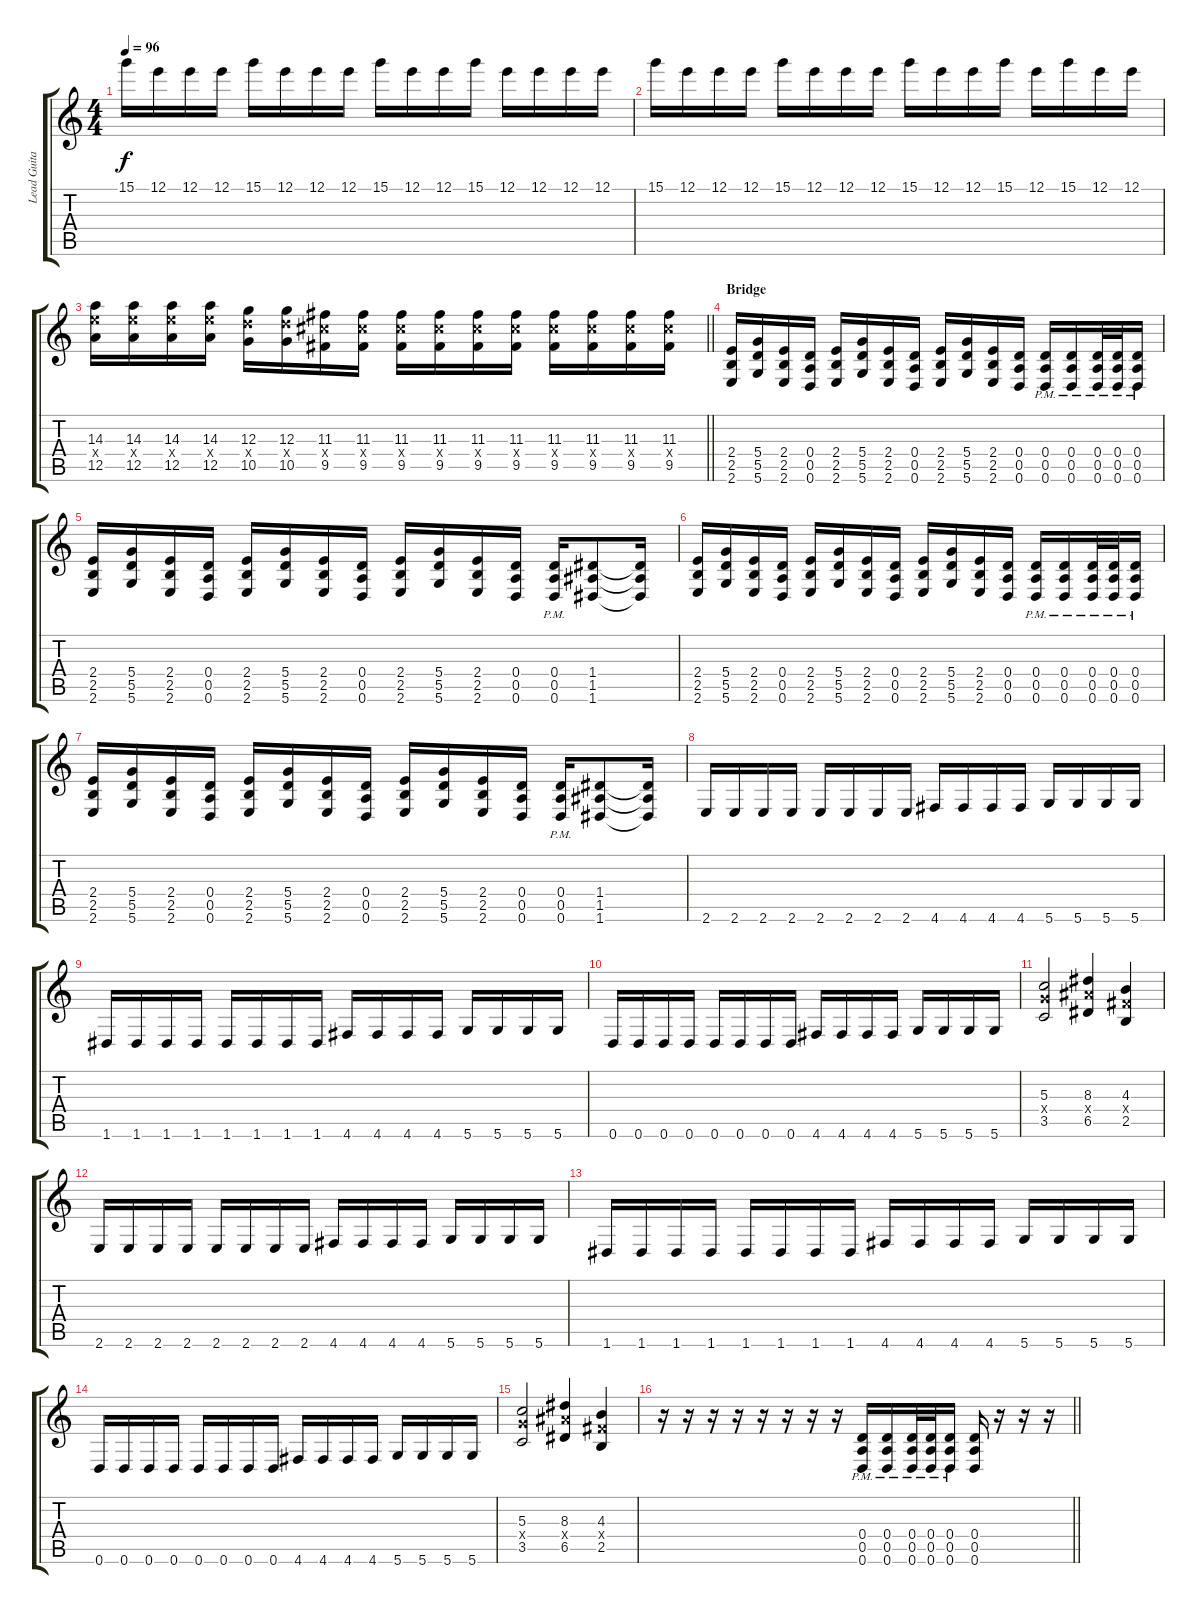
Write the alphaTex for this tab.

\track ("Lead Guitar" "Lead Guita") {instrument distortionguitar}
\staff {score tabs}
\tuning (E4 B3 G3 D3 A2 D2) {hide}
\ts (4 4)
\tempo 96
\clef g2
\ks c
15.1.16{dy f} 12.1.16 12.1.16 12.1.16 15.1.16 12.1.16 12.1.16 12.1.16 15.1.16 12.1.16 12.1.16 15.1.16 12.1.16 12.1.16 12.1.16 12.1.16 |
15.1.16 12.1.16 12.1.16 12.1.16 15.1.16 12.1.16 12.1.16 12.1.16 15.1.16 12.1.16 12.1.16 15.1.16 12.1.16 15.1.16 12.1.16 12.1.16 |
\barLineRight lightlight
(14.3 14.4{x} 12.5).16 (14.3 14.4{x} 12.5).16 (14.3 14.4{x} 12.5).16 (14.3 14.4{x} 12.5).16 (12.3 12.4{x} 10.5).16 (12.3 12.4{x} 10.5).16 (11.3 11.4{x} 9.5).16 (11.3 11.4{x} 9.5).16 (11.3 11.4{x} 9.5).16 (11.3 11.4{x} 9.5).16 (11.3 11.4{x} 9.5).16 (11.3 11.4{x} 9.5).16 (11.3 11.4{x} 9.5).16 (11.3 11.4{x} 9.5).16 (11.3 11.4{x} 9.5).16 (11.3 11.4{x} 9.5).16 |
\section ("" "Bridge")
(2.4 2.5 2.6).16 (5.4 5.5 5.6).16 (2.4 2.5 2.6).16 (0.4 0.5 0.6).16 (2.4 2.5 2.6).16 (5.4 5.5 5.6).16 (2.4 2.5 2.6).16 (0.4 0.5 0.6).16 (2.4 2.5 2.6).16 (5.4 5.5 5.6).16 (2.4 2.5 2.6).16 (0.4 0.5 0.6).16 (0.4{pm} 0.5{pm} 0.6{pm}).16 (0.4{pm} 0.5{pm} 0.6{pm}).16 (0.4{pm} 0.5{pm} 0.6{pm}).32 (0.4{pm} 0.5{pm} 0.6{pm}).32 (0.4{pm} 0.5{pm} 0.6{pm}).16 |
(2.4 2.5 2.6).16 (5.4 5.5 5.6).16 (2.4 2.5 2.6).16 (0.4 0.5 0.6).16 (2.4 2.5 2.6).16 (5.4 5.5 5.6).16 (2.4 2.5 2.6).16 (0.4 0.5 0.6).16 (2.4 2.5 2.6).16 (5.4 5.5 5.6).16 (2.4 2.5 2.6).16 (0.4 0.5 0.6).16 (0.4{pm} 0.5{pm} 0.6{pm}).16 (1.4 1.5 1.6).8 (1.4{t} 1.5{t} 1.6{t}).16 |
(2.4 2.5 2.6).16 (5.4 5.5 5.6).16 (2.4 2.5 2.6).16 (0.4 0.5 0.6).16 (2.4 2.5 2.6).16 (5.4 5.5 5.6).16 (2.4 2.5 2.6).16 (0.4 0.5 0.6).16 (2.4 2.5 2.6).16 (5.4 5.5 5.6).16 (2.4 2.5 2.6).16 (0.4 0.5 0.6).16 (0.4{pm} 0.5{pm} 0.6{pm}).16 (0.4{pm} 0.5{pm} 0.6{pm}).16 (0.4{pm} 0.5{pm} 0.6{pm}).32 (0.4{pm} 0.5{pm} 0.6{pm}).32 (0.4{pm} 0.5{pm} 0.6{pm}).16 |
(2.4 2.5 2.6).16 (5.4 5.5 5.6).16 (2.4 2.5 2.6).16 (0.4 0.5 0.6).16 (2.4 2.5 2.6).16 (5.4 5.5 5.6).16 (2.4 2.5 2.6).16 (0.4 0.5 0.6).16 (2.4 2.5 2.6).16 (5.4 5.5 5.6).16 (2.4 2.5 2.6).16 (0.4 0.5 0.6).16 (0.4{pm} 0.5{pm} 0.6{pm}).16 (1.4 1.5 1.6).8 (1.4{t} 1.5{t} 1.6{t}).16 |
2.6.16 2.6.16 2.6.16 2.6.16 2.6.16 2.6.16 2.6.16 2.6.16 4.6.16 4.6.16 4.6.16 4.6.16 5.6.16 5.6.16 5.6.16 5.6.16 |
1.6.16 1.6.16 1.6.16 1.6.16 1.6.16 1.6.16 1.6.16 1.6.16 4.6.16 4.6.16 4.6.16 4.6.16 5.6.16 5.6.16 5.6.16 5.6.16 |
0.6.16 0.6.16 0.6.16 0.6.16 0.6.16 0.6.16 0.6.16 0.6.16 4.6.16 4.6.16 4.6.16 4.6.16 5.6.16 5.6.16 5.6.16 5.6.16 |
(5.3 5.4{x} 3.5).2 (8.3 8.4{x} 6.5).4 (4.3 4.4{x} 2.5).4 |
2.6.16 2.6.16 2.6.16 2.6.16 2.6.16 2.6.16 2.6.16 2.6.16 4.6.16 4.6.16 4.6.16 4.6.16 5.6.16 5.6.16 5.6.16 5.6.16 |
1.6.16 1.6.16 1.6.16 1.6.16 1.6.16 1.6.16 1.6.16 1.6.16 4.6.16 4.6.16 4.6.16 4.6.16 5.6.16 5.6.16 5.6.16 5.6.16 |
0.6.16 0.6.16 0.6.16 0.6.16 0.6.16 0.6.16 0.6.16 0.6.16 4.6.16 4.6.16 4.6.16 4.6.16 5.6.16 5.6.16 5.6.16 5.6.16 |
(5.3 5.4{x} 3.5).2 (8.3 8.4{x} 6.5).4 (4.3 4.4{x} 2.5).4 |
\barLineRight lightlight
r.16 r.16 r.16 r.16 r.16 r.16 r.16 r.16 (0.4{pm} 0.5{pm} 0.6{pm}).16 (0.4{pm} 0.5{pm} 0.6{pm}).16 (0.4{pm} 0.5{pm} 0.6{pm}).32 (0.4{pm} 0.5{pm} 0.6{pm}).32 (0.4{pm} 0.5{pm} 0.6{pm}).16 (0.4 0.5 0.6).16 r.16 r.16 r.16
